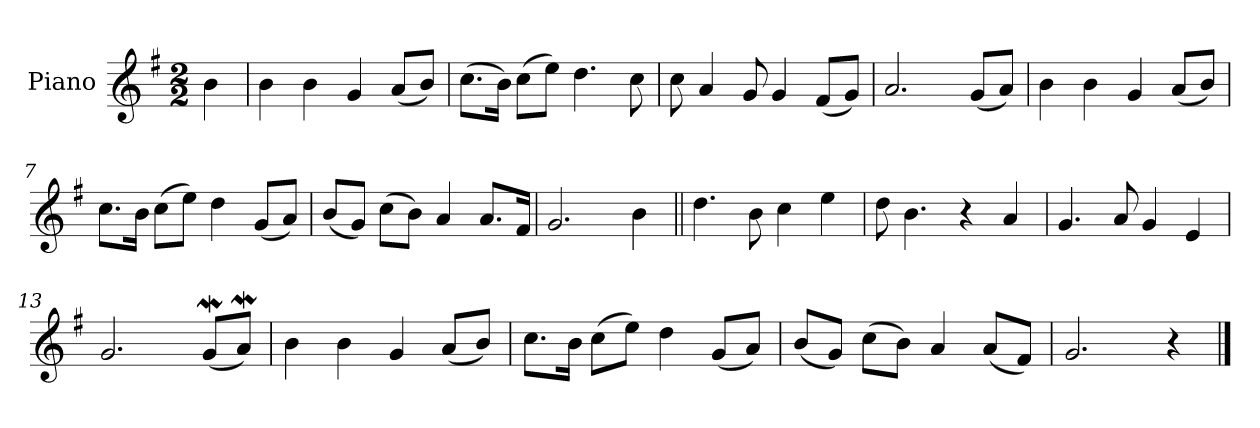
**kern
*part1
*staff1
*I"Piano
*I'Pno
*clefG2
*k[f#]
*G:
*M2/2
=1
4b\
=2
4b\
4b\
4g/
(<8a/L
8b/J)
=3
(>8.cc\L
16b\Jk)
(>8cc\L
8ee\J)
4.dd\
8cc\
=4
8cc\
4a/
8g/
4g/
(<8f#/L
8g/J)
=5
2.a/
(<8g/L
8a/J)
=6
4b\
4b\
4g/
(<8a/L
8b/J)
=7
8.cc\L
16b\Jk
(>8cc\L
8ee\J)
4dd\
(<8g/L
8a/J)
=8
(<8b/L
8g/J)
(>8cc\L
8b\J)
4a/
8.a/L
16f#/Jk
!!LO:LB:g=z
=9
2.g/
4b\
=10||
4.dd\
8b\
4cc\
4ee\
=11
8dd\
4.b\
4r
4a/
=12
4.g/
8a/
4g/
4e/
=13
2.g/
(<8gw/L
8aW/J)
=14
4b\
4b\
4g/
(<8a/L
8b/J)
=15
8.cc\L
16b\Jk
(>8cc\L
8ee\J)
4dd\
(<8g/L
8a/J)
=16
(<8b/L
8g/J)
(>8cc\L
8b\J)
4a/
(<8a/L
8f#/J)
=17
2.g/
4r
==
*-
